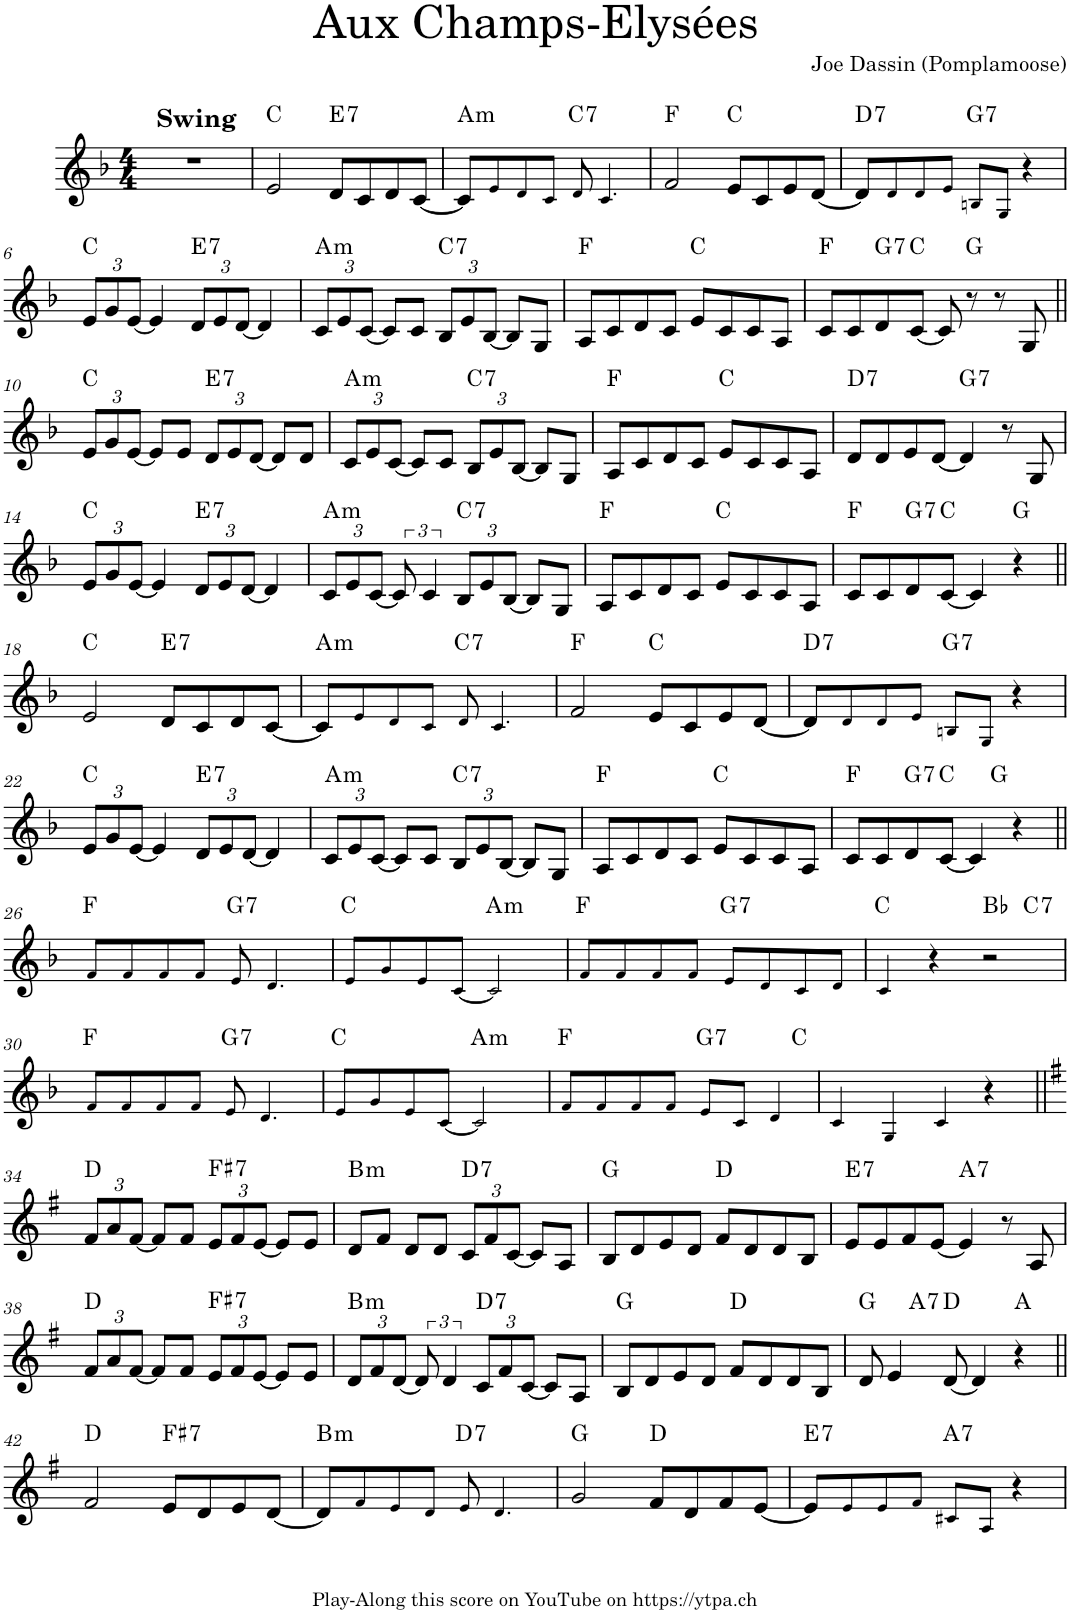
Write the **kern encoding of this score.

**kern	**harte
*part1	*part1
*staff1	*
*I"Piano	*
*I'Pno.	*
*clefG2	*
*k[b-]	*
*M4/4	*
=1	=1
!LO:TX:a:B:t=Swing	!
1r	.
=2	=2
2e/	C:maj
!	!LO:H:kt=7
8d/L	E:7
8c/	.
8d/	.
[8c/J	.
=3	=3
!	!LO:H:kt=m
8c/L]	A:min
8e!/	.
8d!/	.
8c!/J	.
!	!LO:H:kt=7
8d!/	C:7
4.c!/	.
=4	=4
2f/	F:maj
8e/L	C:maj
8c/	.
8e/	.
[8d/J	.
=5	=5
!	!LO:H:kt=7
8d/L]	D:7
8d!/	.
8d!/	.
8e!/J	.
!	!LO:H:kt=7
8Bn!/L	G:7
8G!/J	.
4r	.
!!LO:LB:g=z
=6	=6
*Xbrackettup	*
12e/L	C:maj
12g/	.
[12e/J	.
4e/]	.
!	!LO:H:kt=7
12d/L	E:7
12e/	.
[12d/J	.
4d/]	.
=7	=7
!	!LO:H:kt=m
12c/L	A:min
12e/	.
[12c/J	.
8c/L]	.
8c/J	.
!	!LO:H:kt=7
12B-/L	C:7
12e/	.
[12B-/J	.
8B-/L]	.
8G/J	.
=8	=8
8A/L	F:maj
8c/	.
8d/	.
8c/J	.
8e/L	C:maj
8c/	.
8c/	.
8A/J	.
=9	=9
8c/L	F:maj
8c/	.
!	!LO:H:kt=7
8d/	G:7
[8c/J	C:maj
8c/]	.
8r	G:maj
8r	.
8G/	.
!!LO:LB:g=z
=10||	=10||
12e/L	C:maj
12g/	.
[12e/J	.
8e/L]	.
8e/J	.
!	!LO:H:kt=7
12d/L	E:7
12e/	.
[12d/J	.
8d/L]	.
8d/J	.
=11	=11
!	!LO:H:kt=m
12c/L	A:min
12e/	.
[12c/J	.
8c/L]	.
8c/J	.
!	!LO:H:kt=7
12B-/L	C:7
12e/	.
[12B-/J	.
8B-/L]	.
8G/J	.
=12	=12
8A/L	F:maj
8c/	.
8d/	.
8c/J	.
8e/L	C:maj
8c/	.
8c/	.
8A/J	.
=13	=13
!	!LO:H:kt=7
8d/L	D:7
8d/	.
8e/	.
[8d/J	.
!	!LO:H:kt=7
4d/]	G:7
8r	.
8G/	.
!!LO:LB:g=z
=14	=14
12e/L	C:maj
12g/	.
[12e/J	.
4e/]	.
!	!LO:H:kt=7
12d/L	E:7
12e/	.
[12d/J	.
4d/]	.
=15	=15
!	!LO:H:kt=m
12c/L	A:min
12e/	.
[12c/J	.
*brackettup	*
12c/]	.
6c/	.
*Xbrackettup	*
!	!LO:H:kt=7
12B-/L	C:7
12e/	.
[12B-/J	.
8B-/L]	.
8G/J	.
=16	=16
8A/L	F:maj
8c/	.
8d/	.
8c/J	.
8e/L	C:maj
8c/	.
8c/	.
8A/J	.
=17	=17
8c/L	F:maj
8c/	.
!	!LO:H:kt=7
8d/	G:7
[8c/J	C:maj
4c/]	.
4r	G:maj
!!LO:LB:g=z
=18||	=18||
2e/	C:maj
!	!LO:H:kt=7
8d/L	E:7
8c/	.
8d/	.
[8c/J	.
=19	=19
!	!LO:H:kt=m
8c/L]	A:min
8e!/	.
8d!/	.
8c!/J	.
!	!LO:H:kt=7
8d!/	C:7
4.c!/	.
=20	=20
2f/	F:maj
8e/L	C:maj
8c/	.
8e/	.
[8d/J	.
=21	=21
!	!LO:H:kt=7
8d/L]	D:7
8d!/	.
8d!/	.
8e!/J	.
!	!LO:H:kt=7
8Bn!/L	G:7
8G!/J	.
4r	.
!!LO:LB:g=z
=22	=22
12e/L	C:maj
12g/	.
[12e/J	.
4e/]	.
!	!LO:H:kt=7
12d/L	E:7
12e/	.
[12d/J	.
4d/]	.
=23	=23
!	!LO:H:kt=m
12c/L	A:min
12e/	.
[12c/J	.
8c/L]	.
8c/J	.
!	!LO:H:kt=7
12B-/L	C:7
12e/	.
[12B-/J	.
8B-/L]	.
8G/J	.
=24	=24
8A/L	F:maj
8c/	.
8d/	.
8c/J	.
8e/L	C:maj
8c/	.
8c/	.
8A/J	.
=25	=25
*^	*
8c/L	2ryy	F:maj
8c/	.	.
!	!	!LO:H:kt=7
8d/	.	G:7
[8c/J	.	C:maj
4c/]	8ryy	.
.	4.ryy	G:maj
4r	.	.
*v	*v	*
!!LO:LB:g=z
=26||	=26||
8f!/L	F:maj
8f!/	.
8f!/	.
8f!/J	.
!	!LO:H:kt=7
8e!/	G:7
4.d!/	.
=27	=27
8e!/L	C:maj
8g!/	.
8e!/	.
[8c!/J	.
!	!LO:H:kt=m
2c!/]	A:min
=28	=28
8f!/L	F:maj
8f!/	.
8f!/	.
8f!/J	.
!	!LO:H:kt=7
8e!/L	G:7
8d!/	.
8c!/	.
8d!/J	.
=29	=29
*^	*
4c!/	2.ryy	C:maj
4r	.	.
2r	.	Bb:maj
!	!	!LO:H:kt=7
.	4ryy	C:7
*v	*v	*
!!LO:LB:g=z
=30	=30
8f!/L	F:maj
8f!/	.
8f!/	.
8f!/J	.
!	!LO:H:kt=7
8e!/	G:7
4.d!/	.
=31	=31
8e!/L	C:maj
8g!/	.
8e!/	.
[8c!/J	.
!	!LO:H:kt=m
2c!/]	A:min
=32	=32
*^	*
8f!/L	2..ryy	F:maj
8f!/	.	.
8f!/	.	.
8f!/J	.	.
!	!	!LO:H:kt=7
8e!/L	.	G:7
8c!/J	.	.
4d!/	.	.
.	8ryy	C:maj
*v	*v	*
=33	=33
4c!/	.
4G!/	.
4c!/	.
4r	.
!!LO:LB:g=z
=34||	=34||
*k[f#]	*
12f#/L	D:maj
12a/	.
[12f#/J	.
8f#/L]	.
8f#/J	.
!	!LO:H:kt=7
12e/L	F#:7
12f#/	.
[12e/J	.
8e/L]	.
8e/J	.
=35	=35
!	!LO:H:kt=m
8d/L	B:min
8f#/J	.
8d/L	.
8d/J	.
!	!LO:H:kt=7
12c/L	D:7
12f#/	.
[12c/J	.
8c/L]	.
8A/J	.
=36	=36
8B/L	G:maj
8d/	.
8e/	.
8d/J	.
8f#/L	D:maj
8d/	.
8d/	.
8B/J	.
=37	=37
!	!LO:H:kt=7
8e/L	E:7
8e/	.
8f#/	.
[8e/J	.
!	!LO:H:kt=7
4e/]	A:7
8r	.
8A/	.
!!LO:LB:g=z
=38	=38
12f#/L	D:maj
12a/	.
[12f#/J	.
8f#/L]	.
8f#/J	.
!	!LO:H:kt=7
12e/L	F#:7
12f#/	.
[12e/J	.
8e/L]	.
8e/J	.
=39	=39
!	!LO:H:kt=m
12d/L	B:min
12f#/	.
[12d/J	.
*brackettup	*
12d/]	.
6d/	.
*Xbrackettup	*
!	!LO:H:kt=7
12c/L	D:7
12f#/	.
[12c/J	.
8c/L]	.
8A/J	.
=40	=40
8B/L	G:maj
8d/	.
8e/	.
8d/J	.
8f#/L	D:maj
8d/	.
8d/	.
8B/J	.
=41	=41
*^	*
8d/	4ryy	G:maj
4e/	.	.
!	!	!LO:H:kt=7
.	2.ryy	A:7
[8d/	.	D:maj
4d/]	.	.
4r	.	A:maj
*v	*v	*
!!LO:LB:g=z
=42||	=42||
2f#/	D:maj
!	!LO:H:kt=7
8e/L	F#:7
8d/	.
8e/	.
[8d/J	.
=43	=43
!	!LO:H:kt=m
8d/L]	B:min
8f#!/	.
8e!/	.
8d!/J	.
!	!LO:H:kt=7
8e!/	D:7
4.d!/	.
=44	=44
2g/	G:maj
8f#/L	D:maj
8d/	.
8f#/	.
[8e/J	.
=45	=45
!	!LO:H:kt=7
8e/L]	E:7
8e!/	.
8e!/	.
8f#!/J	.
!	!LO:H:kt=7
8c#X!/L	A:7
8A!/J	.
4r	.
=	=
*-	*-
